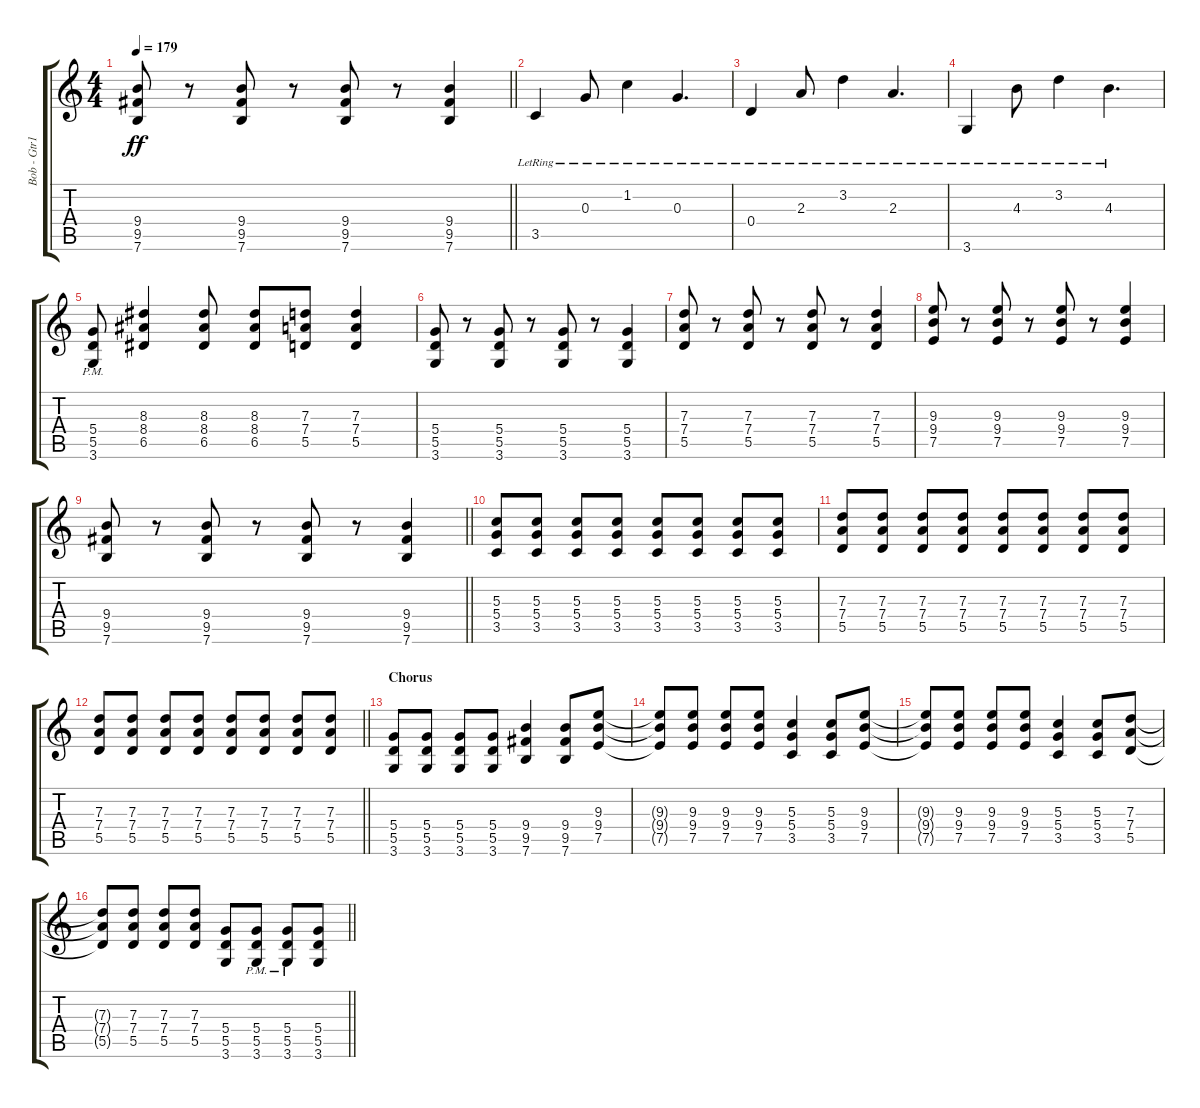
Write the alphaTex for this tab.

\track ("Bob - Gtr1" "Bob - Gtr1") {instrument overdrivenguitar}
\staff {score tabs}
\tuning (E4 B3 G3 D3 A2 E2) {hide}
\ts (4 4)
\tempo 179
\clef g2
\barLineRight lightlight
\ks c
(9.4 9.5 7.6).8{dy ff} r.8 (9.4 9.5 7.6).8 r.8 (9.4 9.5 7.6).8 r.8 (9.4 9.5 7.6).4 |
3.5{lr}.4 0.3{lr}.8 1.2{lr}.4 0.3{lr}.4{d} |
0.4{lr}.4 2.3{lr}.8 3.2{lr}.4 2.3{lr}.4{d} |
3.6{lr}.4 4.3{lr}.8 3.2{lr}.4 4.3{lr}.4{d} |
(5.4{pm} 5.5{pm} 3.6{pm}).8 (8.3 8.4 6.5).4 (8.3 8.4 6.5).8 (8.3 8.4 6.5).8 (7.3 7.4 5.5).8 (7.3 7.4 5.5).4 |
(5.4 5.5 3.6).8 r.8 (5.4 5.5 3.6).8 r.8 (5.4 5.5 3.6).8 r.8 (5.4 5.5 3.6).4 |
(7.3 7.4 5.5).8 r.8 (7.3 7.4 5.5).8 r.8 (7.3 7.4 5.5).8 r.8 (7.3 7.4 5.5).4 |
(9.3 9.4 7.5).8 r.8 (9.3 9.4 7.5).8 r.8 (9.3 9.4 7.5).8 r.8 (9.3 9.4 7.5).4 |
\barLineRight lightlight
(9.4 9.5 7.6).8 r.8 (9.4 9.5 7.6).8 r.8 (9.4 9.5 7.6).8 r.8 (9.4 9.5 7.6).4 |
(5.3 5.4 3.5).8 (5.3 5.4 3.5).8 (5.3 5.4 3.5).8 (5.3 5.4 3.5).8 (5.3 5.4 3.5).8 (5.3 5.4 3.5).8 (5.3 5.4 3.5).8 (5.3 5.4 3.5).8 |
(7.3 7.4 5.5).8 (7.3 7.4 5.5).8 (7.3 7.4 5.5).8 (7.3 7.4 5.5).8 (7.3 7.4 5.5).8 (7.3 7.4 5.5).8 (7.3 7.4 5.5).8 (7.3 7.4 5.5).8 |
\barLineRight lightlight
(7.3 7.4 5.5).8 (7.3 7.4 5.5).8 (7.3 7.4 5.5).8 (7.3 7.4 5.5).8 (7.3 7.4 5.5).8 (7.3 7.4 5.5).8 (7.3 7.4 5.5).8 (7.3 7.4 5.5).8 |
\section ("" "Chorus")
(5.4 5.5 3.6).8 (5.4 5.5 3.6).8 (5.4 5.5 3.6).8 (5.4 5.5 3.6).8 (9.4 9.5 7.6).4 (9.4 9.5 7.6).8 (9.3 9.4 7.5).8 |
(9.3{t} 9.4{t} 7.5{t}).8 (9.3 9.4 7.5).8 (9.3 9.4 7.5).8 (9.3 9.4 7.5).8 (5.3 5.4 3.5).4 (5.3 5.4 3.5).8 (9.3 9.4 7.5).8 |
(9.3{t} 9.4{t} 7.5{t}).8 (9.3 9.4 7.5).8 (9.3 9.4 7.5).8 (9.3 9.4 7.5).8 (5.3 5.4 3.5).4 (5.3 5.4 3.5).8 (7.3 7.4 5.5).8 |
\barLineRight lightlight
(7.3{t} 7.4{t} 5.5{t}).8 (7.3 7.4 5.5).8 (7.3 7.4 5.5).8 (7.3 7.4 5.5).8 (5.4 5.5 3.6).8 (5.4{pm} 5.5{pm} 3.6{pm}).8 (5.4{pm} 5.5{pm} 3.6{pm}).8 (5.4 5.5 3.6).8
